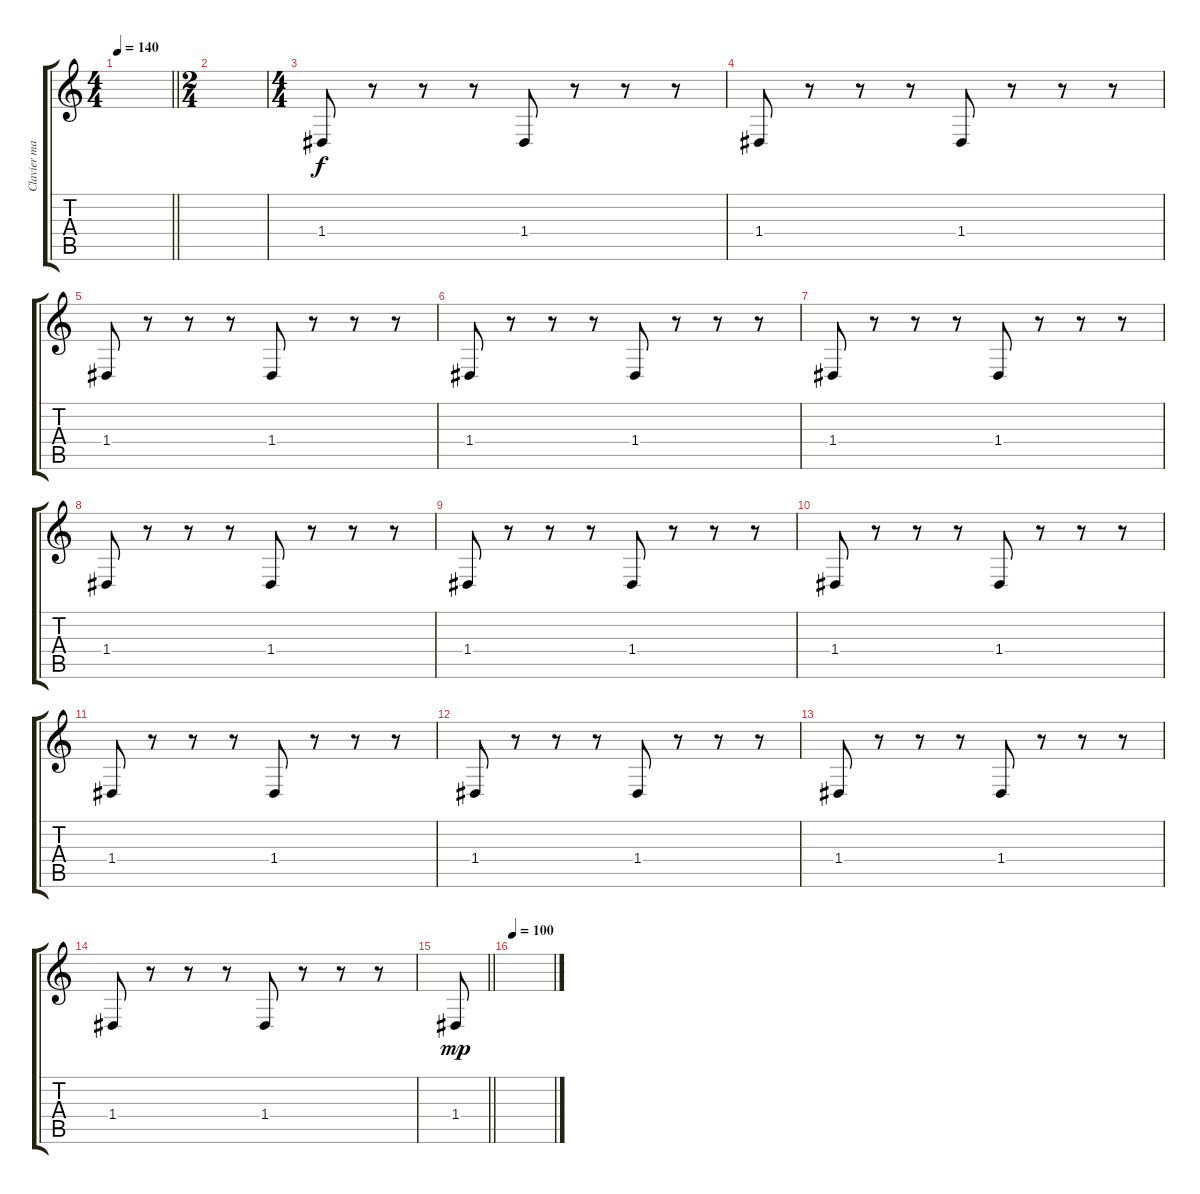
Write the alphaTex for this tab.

\track ("Clavier main gauche 2" "Clavier ma") {instrument stringensemble1}
\staff {score tabs}
\tuning (E4 B3 G3 D3 A2 E2) {hide}
\ts (4 4)
\tempo 140
\clef g2
\barLineRight lightlight
\ks c
|
\ts (2 4)
|
\ts (4 4)
1.4.8 r.8 r.8 r.8 1.4.8 r.8 r.8 r.8 |
1.4.8 r.8 r.8 r.8 1.4.8 r.8 r.8 r.8 |
1.4.8 r.8 r.8 r.8 1.4.8 r.8 r.8 r.8 |
1.4.8 r.8 r.8 r.8 1.4.8 r.8 r.8 r.8 |
1.4.8 r.8 r.8 r.8 1.4.8 r.8 r.8 r.8 |
1.4.8 r.8 r.8 r.8 1.4.8 r.8 r.8 r.8 |
1.4.8 r.8 r.8 r.8 1.4.8 r.8 r.8 r.8 |
1.4.8 r.8 r.8 r.8 1.4.8 r.8 r.8 r.8 |
1.4.8 r.8 r.8 r.8 1.4.8 r.8 r.8 r.8 |
1.4.8 r.8 r.8 r.8 1.4.8 r.8 r.8 r.8 |
1.4.8 r.8 r.8 r.8 1.4.8 r.8 r.8 r.8 |
1.4.8 r.8 r.8 r.8 1.4.8 r.8 r.8 r.8 |
\barLineRight lightlight
1.4.8{dy mp} |
\tempo 100
